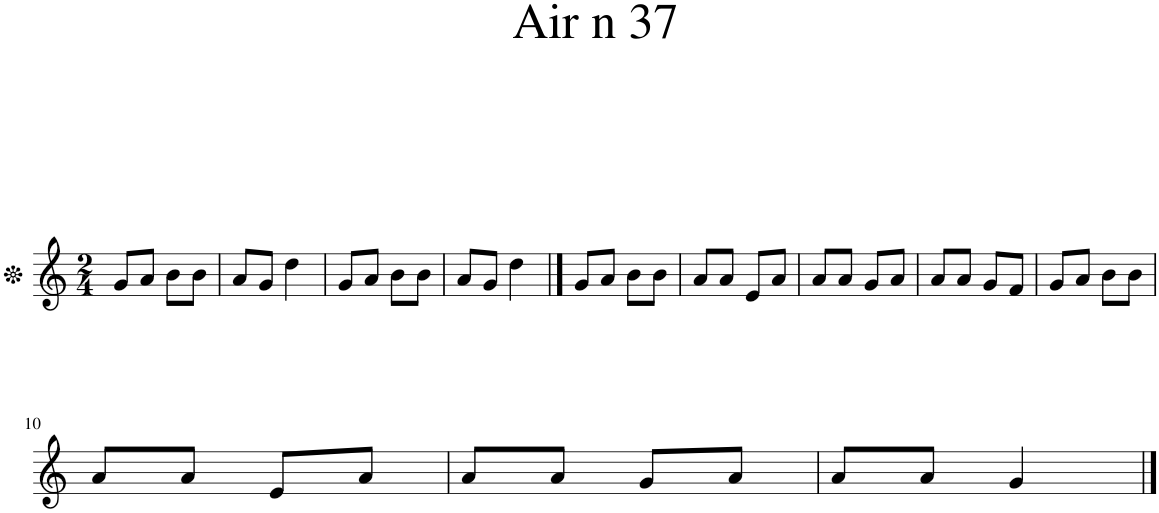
**kern
*part1
*staff1
*I"Piano
*I'Pno.
*clefG2
*k[]
*M2/4
=1
8g/L
8a/J
8b\L
8b\J
=2
8a/L
8g/J
4dd\
=3
8g/L
8a/J
8b\L
8b\J
=4
8a/L
8g/J
4dd\
==5
8g/L
8a/J
8b\L
8b\J
=6
8a/L
8a/J
8e/L
8a/J
=7
8a/L
8a/J
8g/L
8a/J
=8
8a/L
8a/J
8g/L
8f/J
=9
8g/L
8a/J
8b\L
8b\J
!!LO:LB:g=z
=10
8a/L
8a/J
8e/L
8a/J
=11
8a/L
8a/J
8g/L
8a/J
=12
8a/L
8a/J
4g/
==
*-
